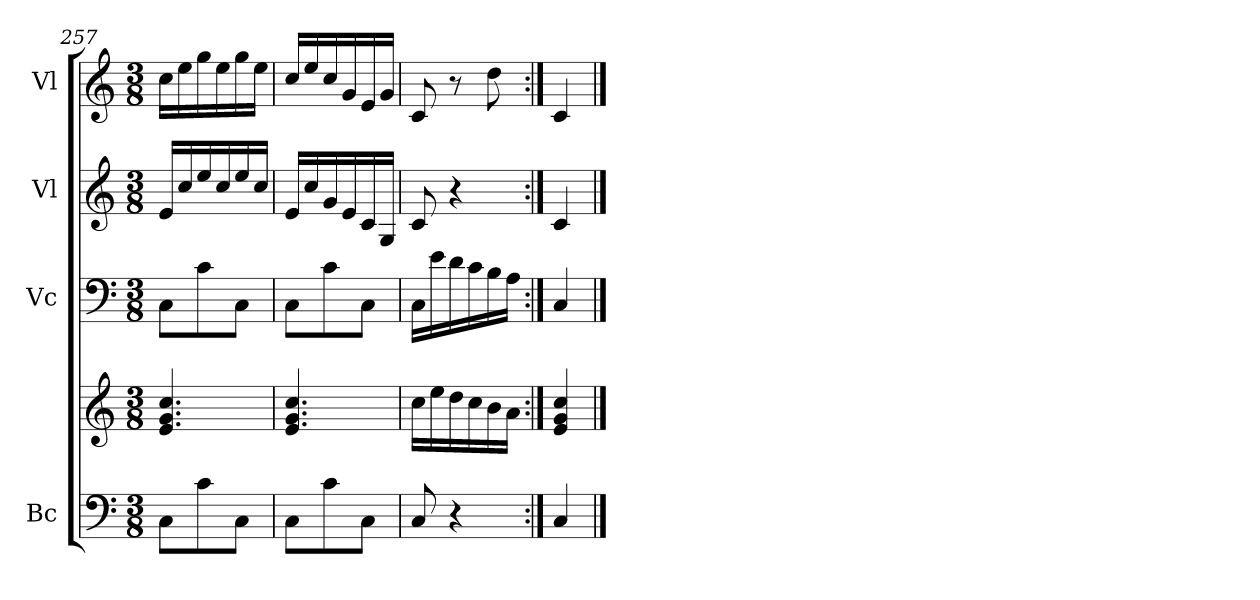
**kern	**kern	**kern	**kern	**kern
*part4	*part4	*part3	*part2	*part1
*staff5	*staff4	*staff3	*staff2	*staff1
*I"Bc	*	*I"Vc	*I"Vl	*I"Vl
*	*	*I'Vc	*	*
*clefF4	*clefG2	*clefF4	*clefG2	*clefG2
*k[]	*k[]	*k[]	*k[]	*k[]
*M3/8	*M3/8	*M3/8	*M3/8	*M3/8
=257	=257	=257	=257	=257
8C\L	4.e/ 4.g/ 4.cc/	8C\L	16e/LL	16cc\LL
.	.	.	16cc/	16ee\
8c\	.	8c\	16ee/	16gg\
.	.	.	16cc/	16ee\
8C\J	.	8C\J	16ee/	16gg\
.	.	.	16cc/JJ	16ee\JJ
=258	=258	=258	=258	=258
8C\L	4.e/ 4.g/ 4.cc/	8C\L	16e/LL	16cc/LL
.	.	.	16cc/	16ee/
8c\	.	8c\	16g/	16cc/
.	.	.	16e/	16g/
8C\J	.	8C\J	16c/	16e/
.	.	.	16G/JJ	16g/JJ
=259	=259	=259	=259	=259
8C/	16cc\LL	16C\LL	8c/	8c/
.	16ee\	16e\	.	.
4r	16dd\	16d\	4r	8r
.	16cc\	16c\	.	.
.	16b\	16B\	.	8dd\
.	16a\JJ	16A\JJ	.	.
=260:|!	=260:|!	=260:|!	=260:|!	=260:|!
4C/	4e/ 4g/ 4cc/	4C/	4c/	4c/
==	==	==	==	==
*-	*-	*-	*-	*-
